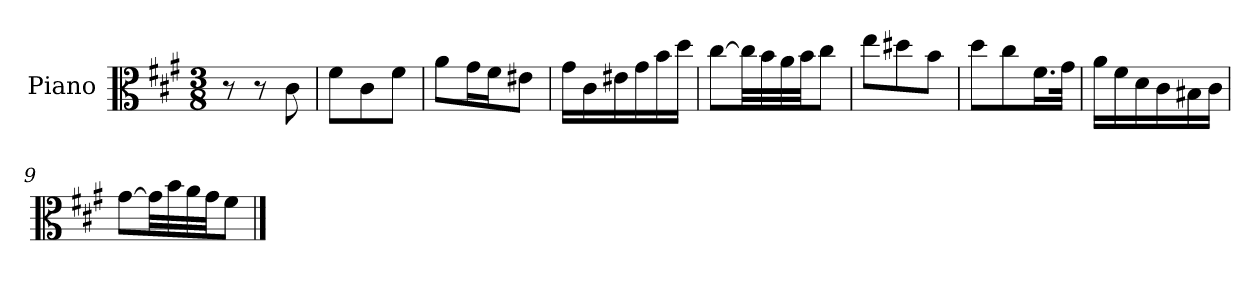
**kern
*part1
*staff1
*I"Piano
*I'Pno.
*clefC3
*k[f#c#g#]
*M3/8
=1
8r
8r
8c#\
=2
8f#\L
8c#\
8f#\J
=3
8a\L
16g#\L
16f#\J
8e#X\J
=4
16g#\LL
16c#\
16e#X\
16g#\
16b\
16dd\JJ
=5
[8cc#\L
32cc#\LL]
32b\
32a\
32b\JJ
8cc#\J
=6
8ee\L
8dd#X\
8b\J
=7
8dd\L
8cc#\
16.f#\L
32g#\JJk
=8
16a\LL
16f#\
16d\
16c#\
16B#X\
16c#\JJ
!!LO:LB:g=z
=9
[8g#\L
32g#\LL]
32b\
32a\
32g#\JJ
8f#\J
==
*-
